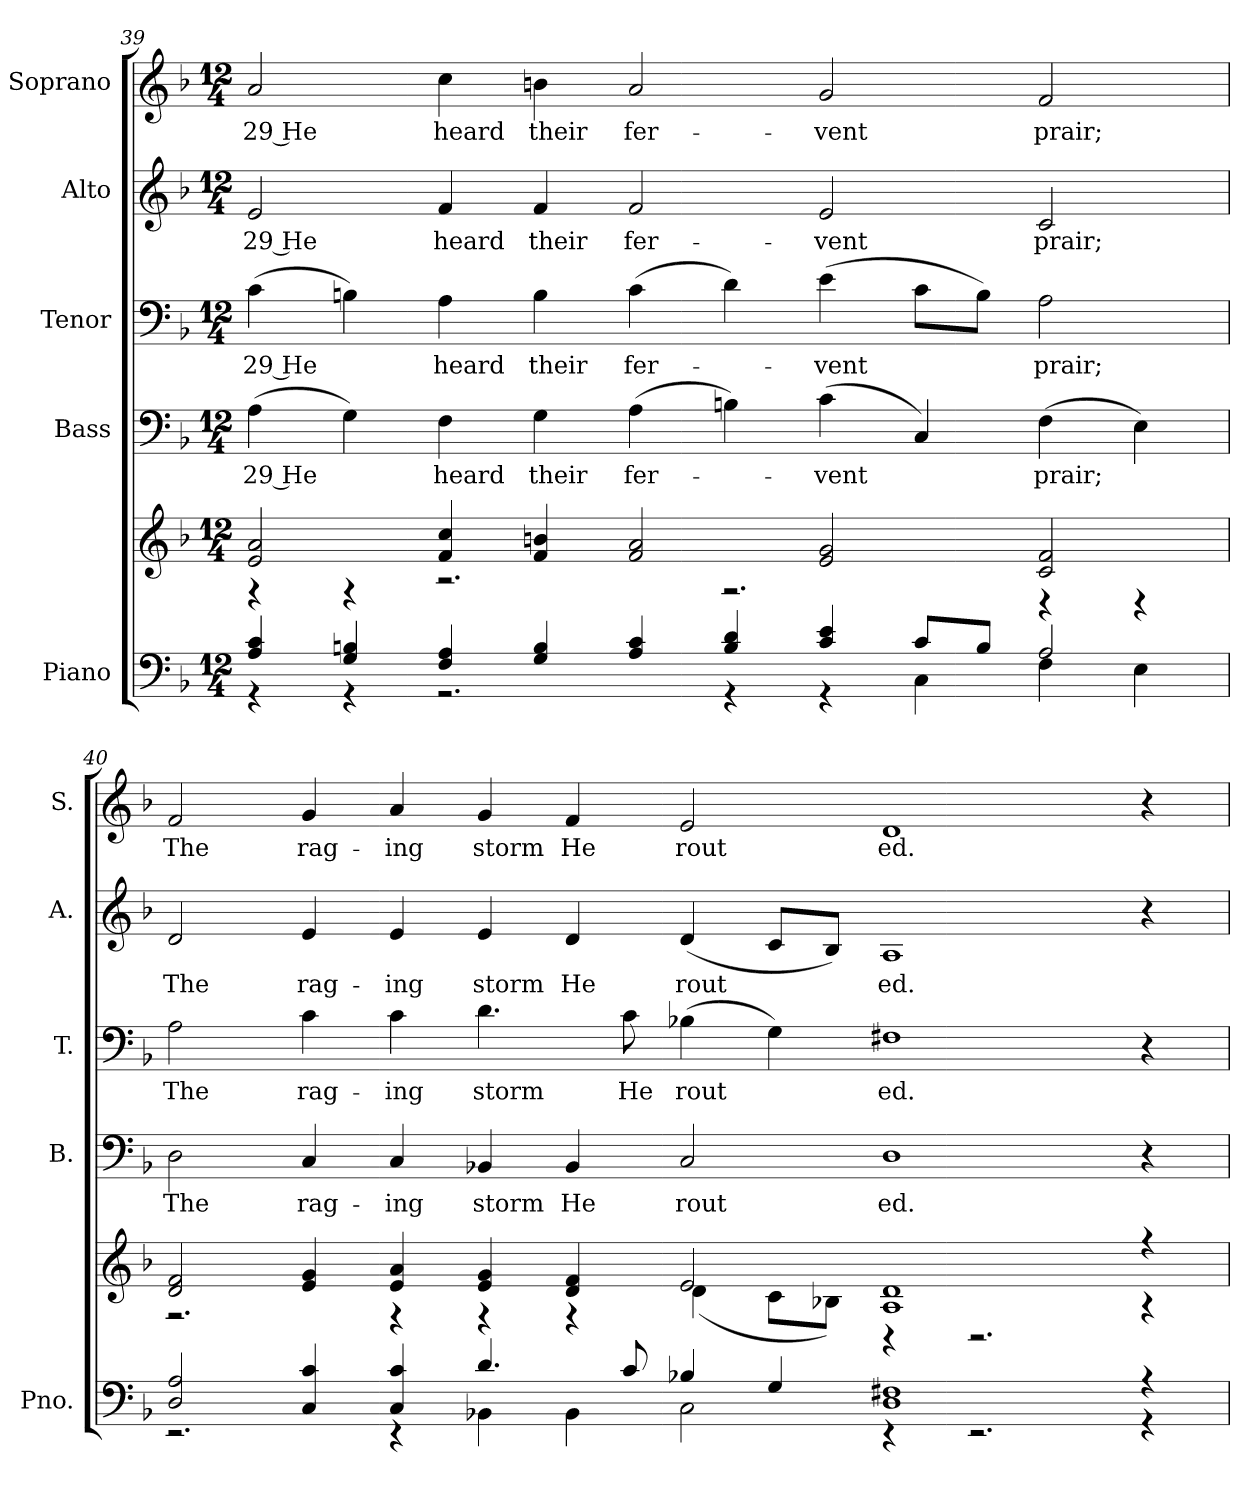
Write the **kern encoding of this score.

**kern	**kern	**kern	**text	**kern	**text	**kern	**text	**kern	**text
*part5	*part5	*part4	*part4	*part3	*part3	*part2	*part2	*part1	*part1
*staff6	*staff5	*staff4	*staff4	*staff3	*staff3	*staff2	*staff2	*staff1	*staff1
*I"Piano	*	*I"Bass	*	*I"Tenor	*	*I"Alto	*	*I"Soprano	*
*I'Pno.	*	*I'B.	*	*I'T.	*	*I'A.	*	*I'S.	*
!!LO:PB:g=z
*clefF4	*clefG2	*clefF4	*	*clefF4	*	*clefG2	*	*clefG2	*
*k[b-]	*k[b-]	*k[b-]	*	*k[b-]	*	*k[b-]	*	*k[b-]	*
*F:	*F:	*F:	*	*F:	*	*F:	*	*F:	*
*M12/4	*M12/4	*M12/4	*	*M12/4	*	*M12/4	*	*M12/4	*
=39	=39	=39	=39	=39	=39	=39	=39	=39	=39
*^	*^	*	*	*	*	*	*	*	*
!	!	!	!	!	!LO:LY:b:color=#000000	!	!	!	!	!	!
!	!	!	!	!	!	!	!LO:LY:b:color=#000000	!	!	!	!
!	!	!	!	!	!	!	!	!	!LO:LY:b:color=#000000	!	!
!	!	!	!	!	!	!	!	!	!	!	!LO:LY:b:color=#000000
4Ai/ 4ci	4r	2ei/ 2ai	4r	(4Ai\	29 He	(4ci\	29 He	2ei/	29 He	2ai/	29 He
4Gi/ 4Bni	4r	.	4r	4Gi\)	.	4Bni\)	.	.	.	.	.
!	!	!	!	!	!LO:LY:b:color=#000000	!	!	!	!	!	!
!	!	!	!	!	!	!	!LO:LY:b:color=#000000	!	!	!	!
!	!	!	!	!	!	!	!	!	!LO:LY:b:color=#000000	!	!
!	!	!	!	!	!	!	!	!	!	!	!LO:LY:b:color=#000000
4Fi/ 4Ai	2.r	4fi/ 4cci	2.r	4Fi\	heard	4Ai\	heard	4fi/	heard	4cci\	heard
!	!	!	!	!	!LO:LY:b:color=#000000	!	!	!	!	!	!
!	!	!	!	!	!	!	!LO:LY:b:color=#000000	!	!	!	!
!	!	!	!	!	!	!	!	!	!LO:LY:b:color=#000000	!	!
!	!	!	!	!	!	!	!	!	!	!	!LO:LY:b:color=#000000
4Gi/ 4Bi	.	4fi/ 4bni	.	4Gi\	their	4Bi\	their	4fi/	their	4bni\	their
!	!	!	!	!	!LO:LY:b:color=#000000	!	!	!	!	!	!
!	!	!	!	!	!	!	!LO:LY:b:color=#000000	!	!	!	!
!	!	!	!	!	!	!	!	!	!LO:LY:b:color=#000000	!	!
!	!	!	!	!	!	!	!	!	!	!	!LO:LY:b:color=#000000
4Ai/ 4ci	.	2fi/ 2ai	.	(4Ai\	fer-	(4ci\	fer-	2fi/	fer-	2ai/	fer-
4Bi/ 4di	4r	.	2.r	4Bni\)	.	4di\)	.	.	.	.	.
!	!	!	!	!	!LO:LY:b:color=#000000	!	!	!	!	!	!
!	!	!	!	!	!	!	!LO:LY:b:color=#000000	!	!	!	!
!	!	!	!	!	!	!	!	!	!LO:LY:b:color=#000000	!	!
!	!	!	!	!	!	!	!	!	!	!	!LO:LY:b:color=#000000
4ci/ 4ei	4r	2ei/ 2gi	.	(4ci\	-vent	(4ei\	-vent	2ei/	-vent	2gi/	-vent
8ci/L	4Ci\	.	.	4Ci/)	.	8ci\L	.	.	.	.	.
8Bi/J	.	.	.	.	.	8Bi\J)	.	.	.	.	.
!	!	!	!	!	!LO:LY:b:color=#000000	!	!	!	!	!	!
!	!	!	!	!	!	!	!LO:LY:b:color=#000000	!	!	!	!
!	!	!	!	!	!	!	!	!	!LO:LY:b:color=#000000	!	!
!	!	!	!	!	!	!	!	!	!	!	!LO:LY:b:color=#000000
2Ai/	4Fi\	2ci/ 2fi	4r	(4Fi\	prair;	2Ai\	prair;	2ci/	prair;	2fi/	prair;
.	4Ei\	.	4r	4Ei\)	.	.	.	.	.	.	.
!!LO:PB:g=z
=40	=40	=40	=40	=40	=40	=40	=40	=40	=40	=40	=40
!	!	!	!	!	!LO:LY:b:color=#000000	!	!	!	!	!	!
!	!	!	!	!	!	!	!LO:LY:b:color=#000000	!	!	!	!
!	!	!	!	!	!	!	!	!	!LO:LY:b:color=#000000	!	!
!	!	!	!	!	!	!	!	!	!	!	!LO:LY:b:color=#000000
2Di/ 2Ai	2.r	2di/ 2fi	2.r	2Di\	The	2Ai\	The	2di/	The	2fi/	The
!	!	!	!	!	!LO:LY:b:color=#000000	!	!	!	!	!	!
!	!	!	!	!	!	!	!LO:LY:b:color=#000000	!	!	!	!
!	!	!	!	!	!	!	!	!	!LO:LY:b:color=#000000	!	!
!	!	!	!	!	!	!	!	!	!	!	!LO:LY:b:color=#000000
4Ci/ 4ci	.	4ei/ 4gi	.	4Ci/	rag-	4ci\	rag-	4ei/	rag-	4gi/	rag-
!	!	!	!	!	!LO:LY:b:color=#000000	!	!	!	!	!	!
!	!	!	!	!	!	!	!LO:LY:b:color=#000000	!	!	!	!
!	!	!	!	!	!	!	!	!	!LO:LY:b:color=#000000	!	!
!	!	!	!	!	!	!	!	!	!	!	!LO:LY:b:color=#000000
4Ci/ 4ci	4r	4ei/ 4ai	4r	4Ci/	-ing	4ci\	-ing	4ei/	-ing	4ai/	-ing
!	!	!	!	!	!LO:LY:b:color=#000000	!	!	!	!	!	!
!	!	!	!	!	!	!	!LO:LY:b:color=#000000	!	!	!	!
!	!	!	!	!	!	!	!	!	!LO:LY:b:color=#000000	!	!
!	!	!	!	!	!	!	!	!	!	!	!LO:LY:b:color=#000000
4.di/	4BB-Xi\	4ei/ 4gi	4r	4BB-Xi/	storm	4.di\	storm	4ei/	storm	4gi/	storm
!	!	!	!	!	!LO:LY:b:color=#000000	!	!	!	!	!	!
!	!	!	!	!	!	!	!	!	!LO:LY:b:color=#000000	!	!
!	!	!	!	!	!	!	!	!	!	!	!LO:LY:b:color=#000000
.	4BB-i\	4di/ 4fi	4r	4BB-i/	He	.	.	4di/	He	4fi/	He
!	!	!	!	!	!	!	!LO:LY:b:color=#000000	!	!	!	!
8ci/	.	.	.	.	.	8ci\	He	.	.	.	.
!	!	!	!	!	!LO:LY:b:color=#000000	!	!	!	!	!	!
!	!	!	!	!	!	!	!LO:LY:b:color=#000000	!	!	!	!
!	!	!	!	!	!	!	!	!	!LO:LY:b:color=#000000	!	!
!	!	!	!	!	!	!	!	!	!	!	!LO:LY:b:color=#000000
4B-Xi/	2Ci\	2ei/	(4di\	2Ci/	rout	(4B-Xi\	rout	(4di/	rout	2ei/	rout
4Gi/	.	.	8ci\L	.	.	4Gi\)	.	8ci/L	.	.	.
.	.	.	8B-Xi\J)	.	.	.	.	8B-i/J)	.	.	.
!	!	!	!	!	!LO:LY:b:color=#000000	!	!	!	!	!	!
!	!	!	!	!	!	!	!LO:LY:b:color=#000000	!	!	!	!
!	!	!	!	!	!	!	!	!	!LO:LY:b:color=#000000	!	!
!	!	!	!	!	!	!	!	!	!	!	!LO:LY:b:color=#000000
1Di 1F#Xi	4r	1Ai 1di	4r	1Di	ed.	1F#Xi	ed.	1Ai	ed.	1di	ed.
.	2.r	.	2.r	.	.	.	.	.	.	.	.
4r	4r	4r	4r	4r	.	4r	.	4r	.	4r	.
*v	*v	*	*	*	*	*	*	*	*	*	*
*	*v	*v	*	*	*	*	*	*	*	*
=	=	=	=	=	=	=	=	=	=
*-	*-	*-	*-	*-	*-	*-	*-	*-	*-
